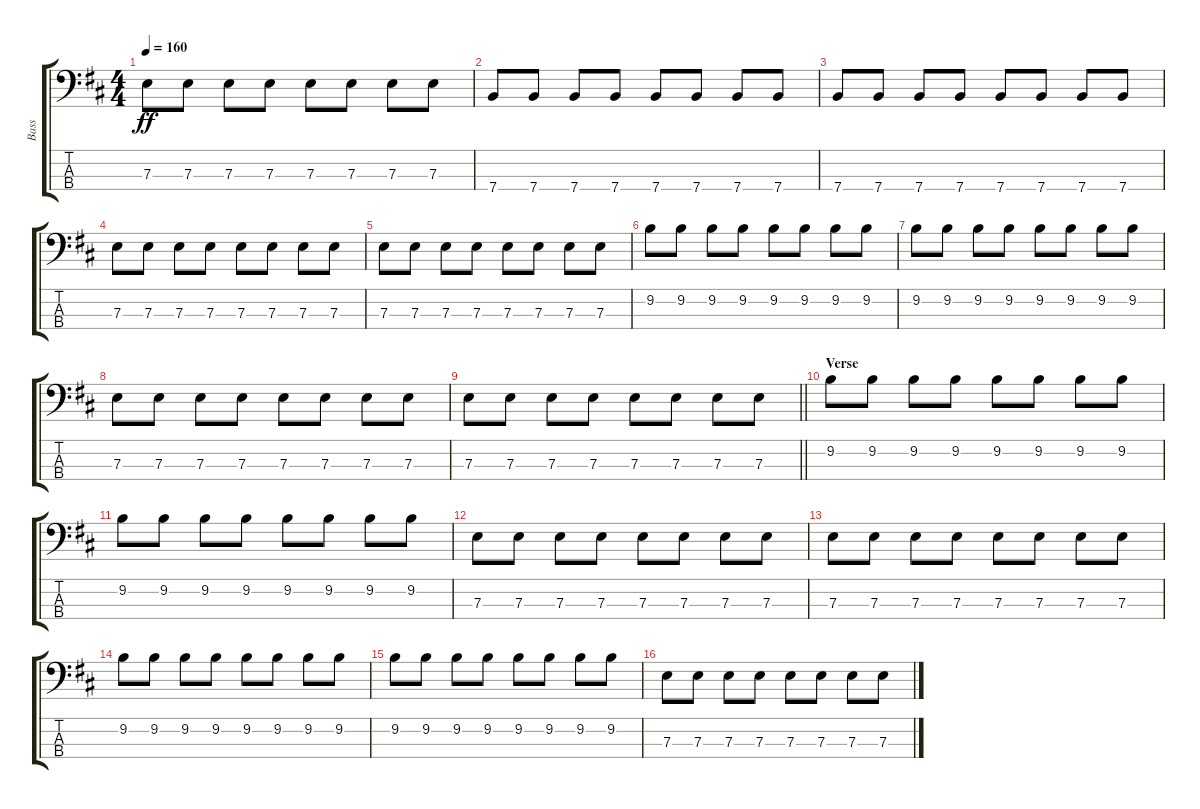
\track ("Bass" "Bass") {instrument electricbasspick}
\staff {score tabs}
\tuning (G2 D2 A1 E1) {hide}
\ts (4 4)
\tempo 160
\clef f4
\ks bminor
7.3.8{dy ff} 7.3.8 7.3.8 7.3.8 7.3.8 7.3.8 7.3.8 7.3.8 |
7.4.8 7.4.8 7.4.8 7.4.8 7.4.8 7.4.8 7.4.8 7.4.8 |
7.4.8 7.4.8 7.4.8 7.4.8 7.4.8 7.4.8 7.4.8 7.4.8 |
7.3.8 7.3.8 7.3.8 7.3.8 7.3.8 7.3.8 7.3.8 7.3.8 |
7.3.8 7.3.8 7.3.8 7.3.8 7.3.8 7.3.8 7.3.8 7.3.8 |
9.2.8 9.2.8 9.2.8 9.2.8 9.2.8 9.2.8 9.2.8 9.2.8 |
9.2.8 9.2.8 9.2.8 9.2.8 9.2.8 9.2.8 9.2.8 9.2.8 |
7.3.8 7.3.8 7.3.8 7.3.8 7.3.8 7.3.8 7.3.8 7.3.8 |
\barLineRight lightlight
7.3.8 7.3.8 7.3.8 7.3.8 7.3.8 7.3.8 7.3.8 7.3.8 |
\section ("" "Verse")
9.2.8 9.2.8 9.2.8 9.2.8 9.2.8 9.2.8 9.2.8 9.2.8 |
9.2.8 9.2.8 9.2.8 9.2.8 9.2.8 9.2.8 9.2.8 9.2.8 |
7.3.8 7.3.8 7.3.8 7.3.8 7.3.8 7.3.8 7.3.8 7.3.8 |
7.3.8 7.3.8 7.3.8 7.3.8 7.3.8 7.3.8 7.3.8 7.3.8 |
9.2.8 9.2.8 9.2.8 9.2.8 9.2.8 9.2.8 9.2.8 9.2.8 |
9.2.8 9.2.8 9.2.8 9.2.8 9.2.8 9.2.8 9.2.8 9.2.8 |
7.3.8 7.3.8 7.3.8 7.3.8 7.3.8 7.3.8 7.3.8 7.3.8
